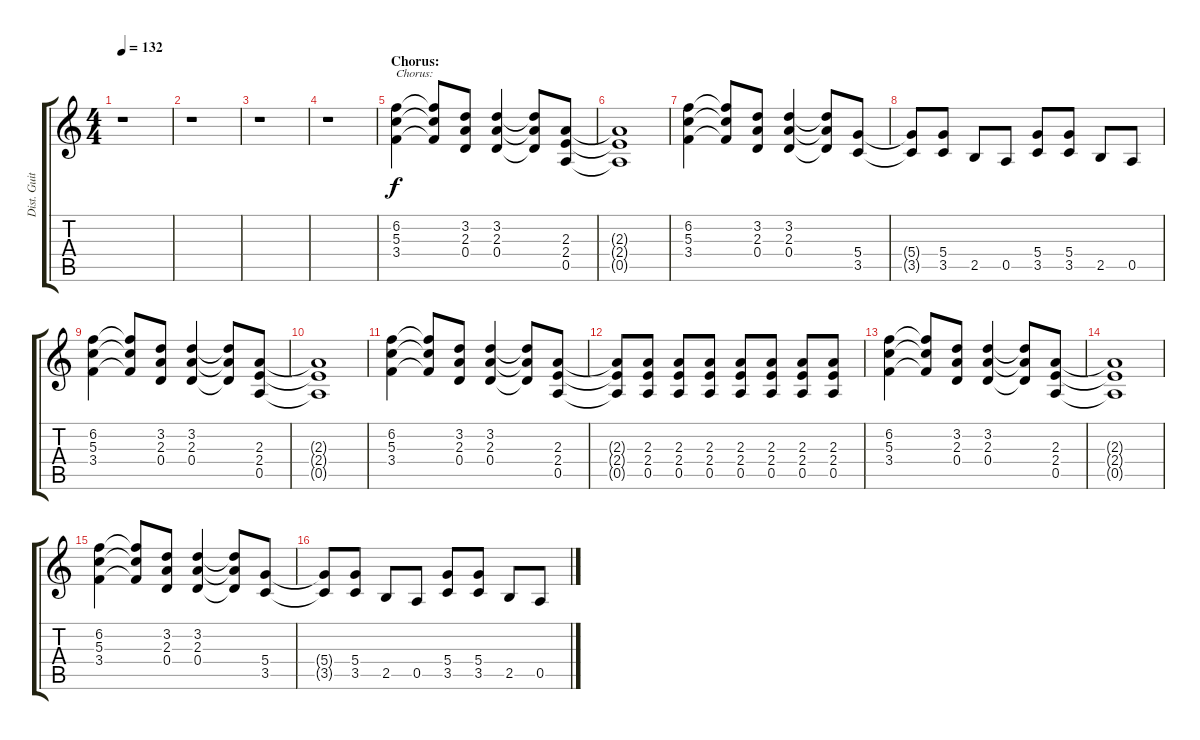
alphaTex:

\track ("Dist. Guitar 2" "Dist. Guit") {instrument distortionguitar}
\staff {score tabs}
\tuning (E4 B3 G3 D3 A2 E2) {hide}
\ts (4 4)
\tempo 132
\clef g2
\ks c
r.1{dy f} |
r.1 |
r.1 |
r.1 |
\section ("" "Chorus:")
(6.2 5.3 3.4).4{txt "Chorus:"} (6.2{t} 5.3{t} 3.4{t}).8 (3.2 2.3 0.4).8 (3.2 2.3 0.4).4 (3.2{t} 2.3{t} 0.4{t}).8 (2.3 2.4 0.5).8 |
(2.3{t} 2.4{t} 0.5{t}).1 |
(6.2 5.3 3.4).4 (6.2{t} 5.3{t} 3.4{t}).8 (3.2 2.3 0.4).8 (3.2 2.3 0.4).4 (3.2{t} 2.3{t} 0.4{t}).8 (5.4 3.5).8 |
(5.4{t} 3.5{t}).8 (5.4 3.5).8 2.5.8 0.5.8 (5.4 3.5).8 (5.4 3.5).8 2.5.8 0.5.8 |
(6.2 5.3 3.4).4 (6.2{t} 5.3{t} 3.4{t}).8 (3.2 2.3 0.4).8 (3.2 2.3 0.4).4 (3.2{t} 2.3{t} 0.4{t}).8 (2.3 2.4 0.5).8 |
(2.3{t} 2.4{t} 0.5{t}).1 |
(6.2 5.3 3.4).4 (6.2{t} 5.3{t} 3.4{t}).8 (3.2 2.3 0.4).8 (3.2 2.3 0.4).4 (3.2{t} 2.3{t} 0.4{t}).8 (2.3 2.4 0.5).8 |
(2.3{t} 2.4{t} 0.5{t}).8 (2.3 2.4 0.5).8 (2.3 2.4 0.5).8 (2.3 2.4 0.5).8 (2.3 2.4 0.5).8 (2.3 2.4 0.5).8 (2.3 2.4 0.5).8 (2.3 2.4 0.5).8 |
(6.2 5.3 3.4).4 (6.2{t} 5.3{t} 3.4{t}).8 (3.2 2.3 0.4).8 (3.2 2.3 0.4).4 (3.2{t} 2.3{t} 0.4{t}).8 (2.3 2.4 0.5).8 |
(2.3{t} 2.4{t} 0.5{t}).1 |
(6.2 5.3 3.4).4 (6.2{t} 5.3{t} 3.4{t}).8 (3.2 2.3 0.4).8 (3.2 2.3 0.4).4 (3.2{t} 2.3{t} 0.4{t}).8 (5.4 3.5).8 |
(5.4{t} 3.5{t}).8 (5.4 3.5).8 2.5.8 0.5.8 (5.4 3.5).8 (5.4 3.5).8 2.5.8 0.5.8
